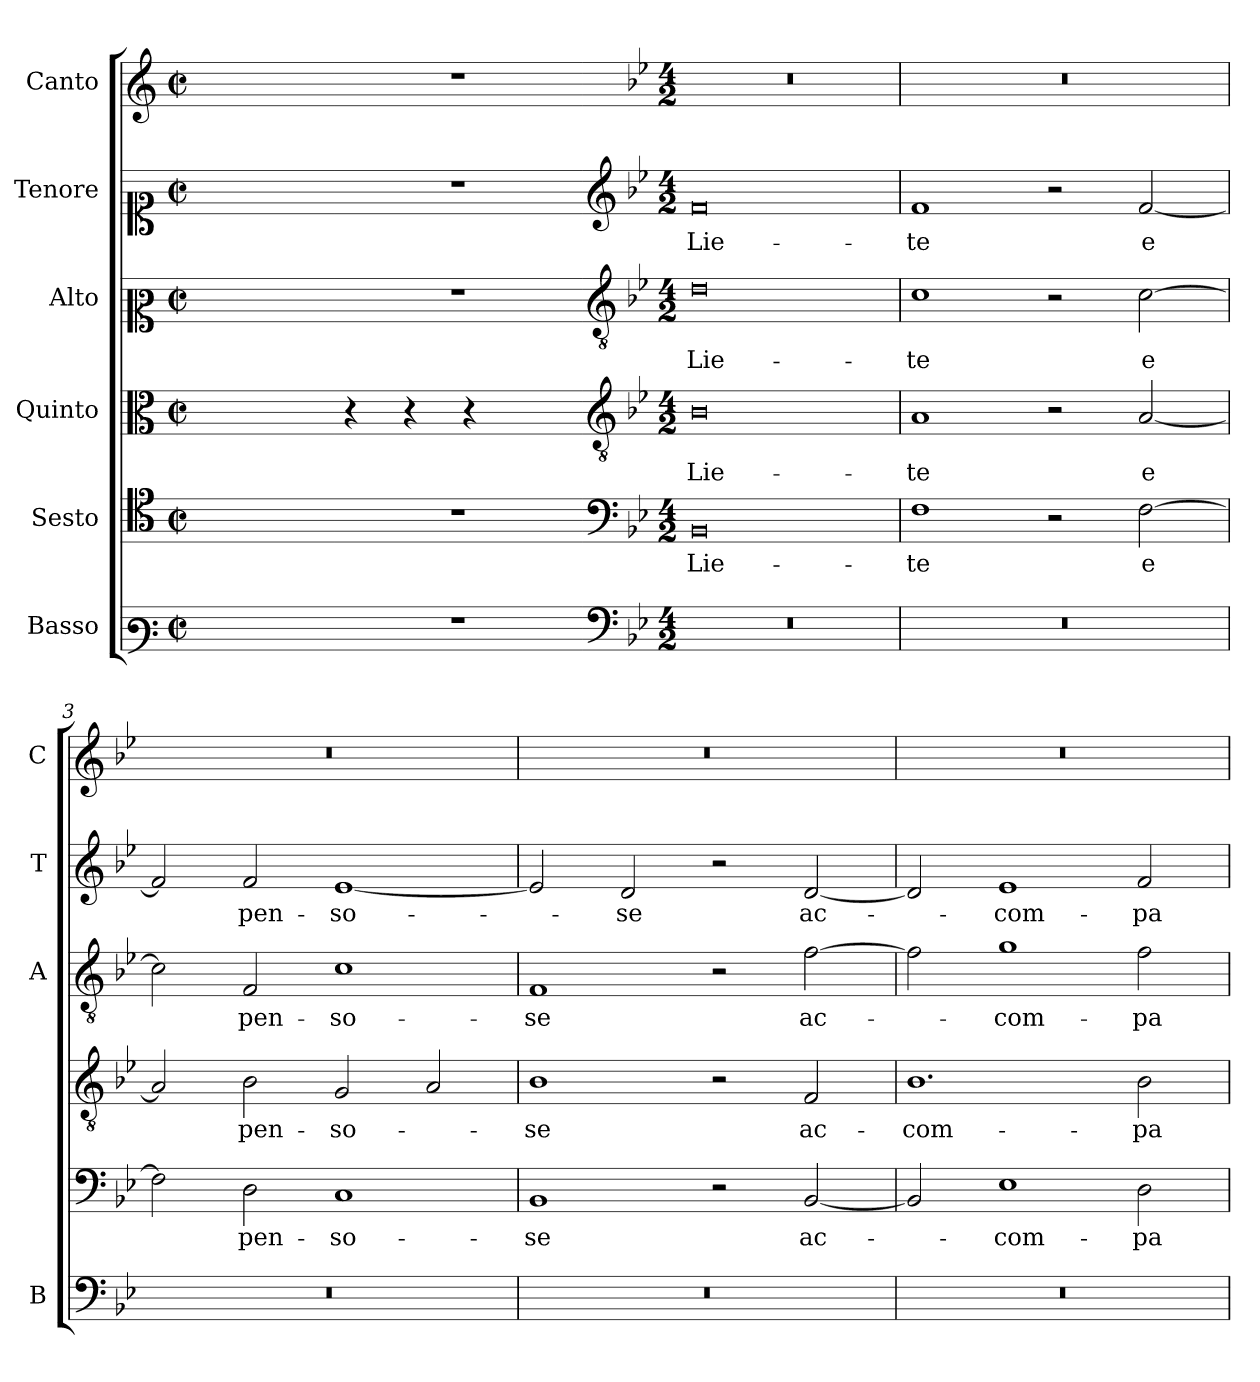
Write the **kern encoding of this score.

**kern	**kern	**text	**kern	**text	**kern	**text	**kern	**text	**kern
*part6	*part5	*part5	*part4	*part4	*part3	*part3	*part2	*part2	*part1
*staff6	*staff5	*staff5	*staff4	*staff4	*staff3	*staff3	*staff2	*staff2	*staff1
*I"Basso	*I"Sesto	*	*I"Quinto	*	*I"Alto	*	*I"Tenore	*	*I"Canto
*I'B	*	*	*	*	*I'A	*	*I'T	*	*I'C
*clefF3	*clefC4	*	*clefC3	*	*clefC2	*	*clefC1	*	*clefG2
*k[]	*k[]	*	*k[]	*	*k[]	*	*k[]	*	*k[]
*C:	*C:	*	*C:	*	*C:	*	*C:	*	*C:
*M2/2	*M2/2	*	*M2/2	*	*M2/2	*	*M2/2	*	*M2/2
*met(c|)	*met(c|)	*	*met(c|)	*	*met(c|)	*	*met(c|)	*	*met(c|)
=	=	=	=	=	=	=	=	=	=
1ryy	1ryy	.	1ryy	.	1ryy	.	1ryy	.	1ryy
=1X-	=1X-	=1X-	=1X-	=1X-	=1X-	=1X-	=1X-	=1X-	=1X-
1r	1r	.	4r	.	1r	.	1r	.	1r
.	.	.	4r	.	.	.	.	.	.
.	.	.	4r	.	.	.	.	.	.
.	.	.	4ryy	.	.	.	.	.	.
=1-	=1-	=1-	=1-	=1-	=1-	=1-	=1-	=1-	=1-
*clefF4	*clefF4	*	*clefGv2	*	*clefGv2	*	*clefG2	*	*
*k[b-e-]	*k[b-e-]	*	*k[b-e-]	*	*k[b-e-]	*	*k[b-e-]	*	*k[b-e-]
*B-:	*B-:	*	*B-:	*	*B-:	*	*B-:	*	*B-:
*M4/2	*M4/2	*	*M4/2	*	*M4/2	*	*M4/2	*	*M4/2
!	!	!LO:LY:b	!	!LO:LY:b	!	!LO:LY:b	!	!LO:LY:b	!
0r	0BB-	Lie-	0B-	Lie-	0d	Lie-	0f	Lie-	0r
=2	=2	=2	=2	=2	=2	=2	=2	=2	=2
!	!	!LO:LY:b	!	!LO:LY:b	!	!LO:LY:b	!	!LO:LY:b	!
0r	1F	-te	1A	-te	1c	-te	1f	-te	0r
.	2r	.	2r	.	2r	.	2r	.	.
!	!	!LO:LY:b	!	!LO:LY:b	!	!LO:LY:b	!	!LO:LY:b	!
.	[2F\	e	[2A/	e	[2c\	e	[2f/	e	.
=3	=3	=3	=3	=3	=3	=3	=3	=3	=3
0r	2F\]	.	2A/]	.	2c\]	.	2f/]	.	0r
!	!	!LO:LY:b	!	!LO:LY:b	!	!LO:LY:b	!	!LO:LY:b	!
.	2D\	pen-	2B-\	pen-	2F/	pen-	2f/	pen-	.
!	!	!LO:LY:b	!	!LO:LY:b	!	!LO:LY:b	!	!LO:LY:b	!
.	1C	-so-	2G/	-so-	1c	-so-	[1e-	-so-	.
.	.	.	2A/	.	.	.	.	.	.
=4	=4	=4	=4	=4	=4	=4	=4	=4	=4
!	!	!LO:LY:b	!	!LO:LY:b	!	!LO:LY:b	!	!	!
0r	1BB-	-se	1B-	-se	1F	-se	2e-/]	.	0r
!	!	!	!	!	!	!	!	!LO:LY:b	!
.	.	.	.	.	.	.	2d/	-se	.
.	2r	.	2r	.	2r	.	2r	.	.
!	!	!LO:LY:b	!	!LO:LY:b	!	!LO:LY:b	!	!LO:LY:b	!
.	[2BB-/	ac-	2F/	ac-	[2f\	ac-	[2d/	ac-	.
=5	=5	=5	=5	=5	=5	=5	=5	=5	=5
!	!	!	!	!LO:LY:b	!	!	!	!	!
0r	2BB-/]	.	1.B-	-com-	2f\]	.	2d/]	.	0r
!	!	!LO:LY:b	!	!	!	!LO:LY:b	!	!LO:LY:b	!
.	1E-	-com-	.	.	1g	-com-	1e-	-com-	.
!	!	!LO:LY:b	!	!LO:LY:b	!	!LO:LY:b	!	!LO:LY:b	!
.	2D\	-pa-	2B-\	-pa-	2f\	-pa-	2f/	-pa-	.
=	=	=	=	=	=	=	=	=	=
*-	*-	*-	*-	*-	*-	*-	*-	*-	*-
